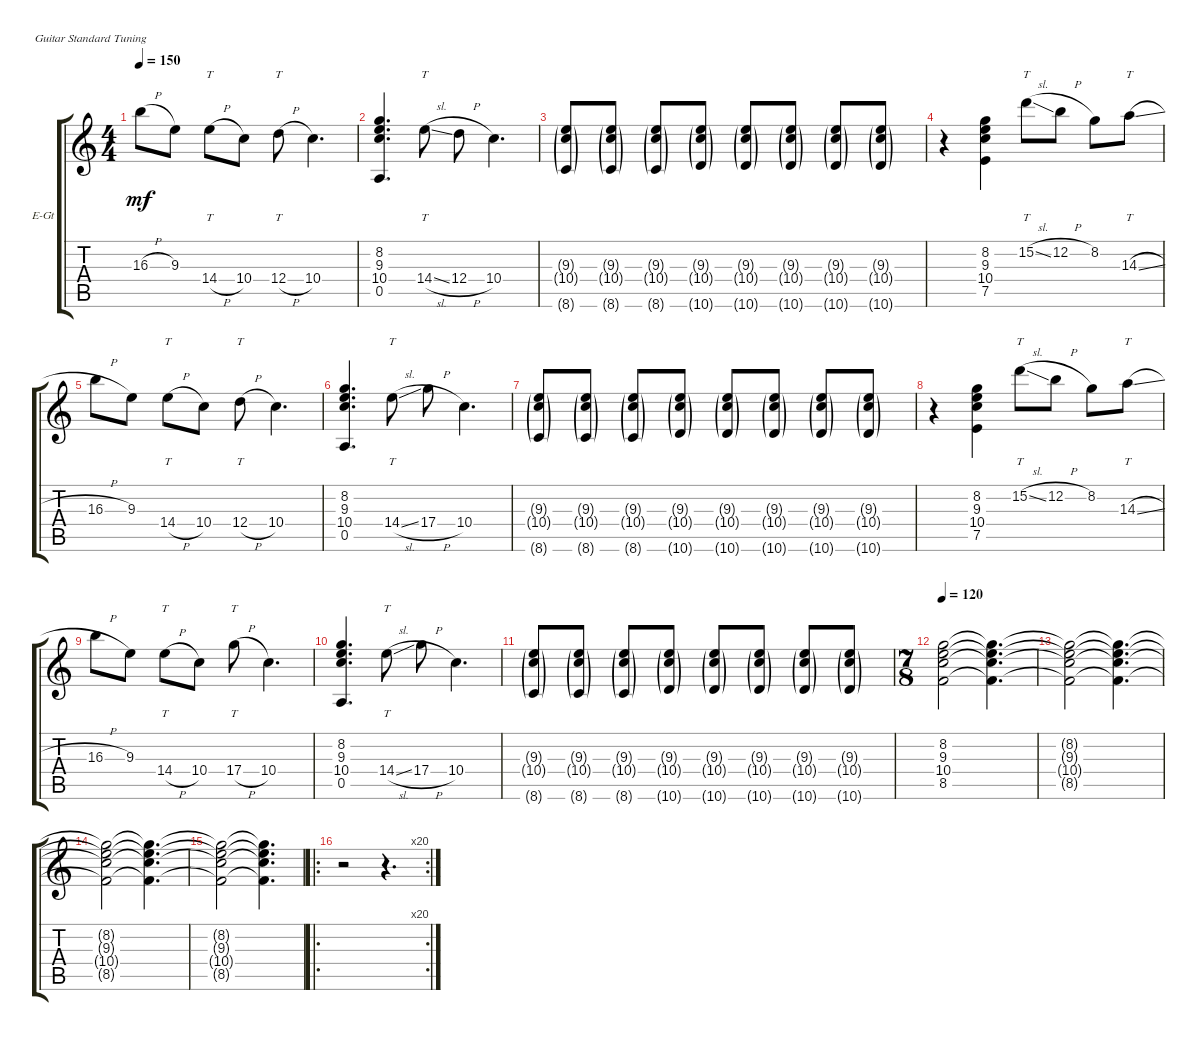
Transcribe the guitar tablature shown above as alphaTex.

\defaultSystemsLayout 4
\bracketExtendMode groupsimilarinstruments
\firstSystemTrackNameOrientation horizontal
\otherSystemsTrackNameOrientation horizontal
\track ("Electric Guitar (Left)" "E-Gt") {instrument electricguitarclean}
\staff {score tabs}
\tuning (E4 B3 G3 D3 A2 E2)
\ts (4 4)
\tempo 150
\clef g2
\ks c
16.3{h}.8{dy mf} 9.3.8 14.4{h}.8{tt} 10.4.8 12.4{h}.8{tt} 10.4.4{d} |
(0.5 10.4 9.3 8.2).4{d} 14.4{sl}.8{tt} 12.4{h}.8 10.4.4{d} |
(10.4{g} 9.3{g} 8.6{g}).8 (10.4{g} 9.3{g} 8.6{g}).8 (10.4{g} 9.3{g} 8.6{g}).8 (10.4{g} 9.3{g} 10.6{g}).8 (10.4{g} 9.3{g} 10.6{g}).8 (10.4{g} 9.3{g} 10.6{g}).8 (10.4{g} 9.3{g} 10.6{g}).8 (10.4{g} 9.3{g} 10.6{g}).8 |
r.4 (7.5 10.4 9.3 8.2).4 15.2{sl}.8{tt} 12.2{h}.8 8.2.8 14.3{sl}.8{tt} |
16.3{h}.8 9.3.8 14.4{h}.8{tt} 10.4.8 12.4{h}.8{tt} 10.4.4{d} |
(0.5 10.4 9.3 8.2).4{d} 14.4{sl}.8{tt} 17.4{h}.8 10.4.4{d} |
(10.4{g} 9.3{g} 8.6{g}).8 (10.4{g} 9.3{g} 8.6{g}).8 (10.4{g} 9.3{g} 8.6{g}).8 (10.4{g} 9.3{g} 10.6{g}).8 (10.4{g} 9.3{g} 10.6{g}).8 (10.4{g} 9.3{g} 10.6{g}).8 (10.4{g} 9.3{g} 10.6{g}).8 (10.4{g} 9.3{g} 10.6{g}).8 |
r.4 (7.5 10.4 9.3 8.2).4 15.2{sl}.8{tt} 12.2{h}.8 8.2.8 14.3{sl}.8{tt} |
16.3{h}.8 9.3.8 14.4{h}.8{tt} 10.4.8 17.4{h}.8{tt} 10.4.4{d} |
(0.5 10.4 9.3 8.2).4{d} 14.4{sl}.8{tt} 17.4{h}.8 10.4.4{d} |
(10.4{g} 9.3{g} 8.6{g}).8 (10.4{g} 9.3{g} 8.6{g}).8 (10.4{g} 9.3{g} 8.6{g}).8 (10.4{g} 9.3{g} 10.6{g}).8 (10.4{g} 9.3{g} 10.6{g}).8 (10.4{g} 9.3{g} 10.6{g}).8 (10.4{g} 9.3{g} 10.6{g}).8 (10.4{g} 9.3{g} 10.6{g}).8 |
\ts (7 8)
\tempo 120
(8.5 10.4 9.3 8.2).2 (8.5{t} 10.4{t} 9.3{t} 8.2{t}).4{d} |
(8.5{t} 10.4{t} 9.3{t} 8.2{t}).2 (8.5{t} 10.4{t} 9.3{t} 8.2{t}).4{d} |
(8.5{t} 10.4{t} 9.3{t} 8.2{t}).2 (8.5{t} 10.4{t} 9.3{t} 8.2{t}).4{d} |
(8.5{t} 10.4{t} 9.3{t} 8.2{t}).2 (8.5{t} 10.4{t} 9.3{t} 8.2{t}).4{d} |
\ro
\rc 20
r.2 r.4{d}
